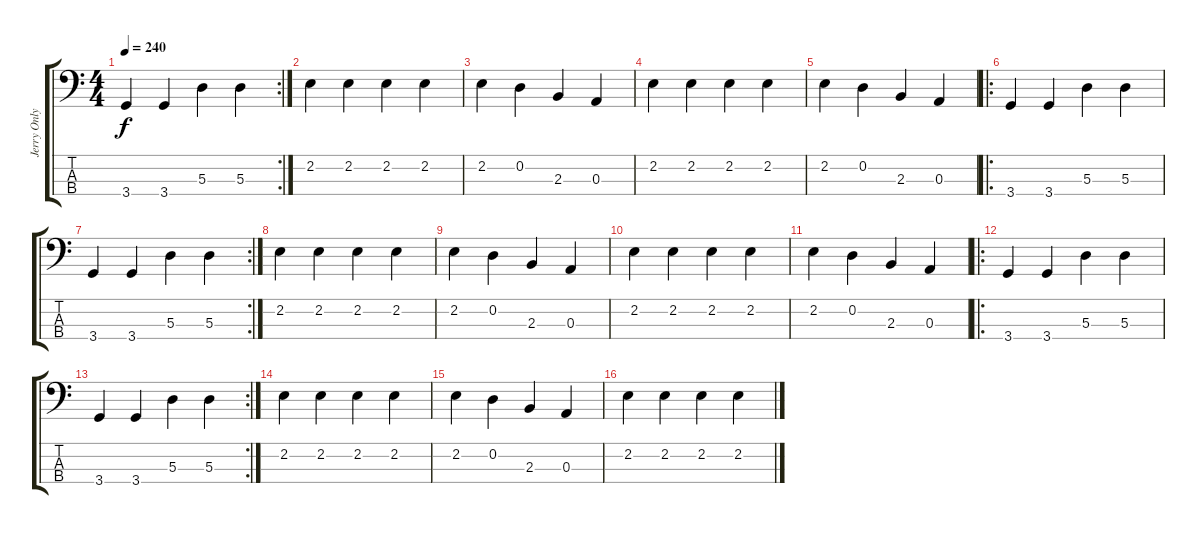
\track ("Jerry Only" "Jerry Only") {instrument electricbasspick}
\staff {score tabs}
\tuning (G2 D2 A1 E1) {hide}
\rc 2
\ts (4 4)
\tempo 240
\clef f4
\ks c
3.4.4{dy f} 3.4.4 5.3.4 5.3.4 |
2.2.4 2.2.4 2.2.4 2.2.4 |
2.2.4 0.2.4 2.3.4 0.3.4 |
2.2.4 2.2.4 2.2.4 2.2.4 |
2.2.4 0.2.4 2.3.4 0.3.4 |
\ro
3.4.4 3.4.4 5.3.4 5.3.4 |
\rc 2
3.4.4 3.4.4 5.3.4 5.3.4 |
2.2.4 2.2.4 2.2.4 2.2.4 |
2.2.4 0.2.4 2.3.4 0.3.4 |
2.2.4 2.2.4 2.2.4 2.2.4 |
2.2.4 0.2.4 2.3.4 0.3.4 |
\ro
3.4.4 3.4.4 5.3.4 5.3.4 |
\rc 2
3.4.4 3.4.4 5.3.4 5.3.4 |
2.2.4 2.2.4 2.2.4 2.2.4 |
2.2.4 0.2.4 2.3.4 0.3.4 |
2.2.4 2.2.4 2.2.4 2.2.4
